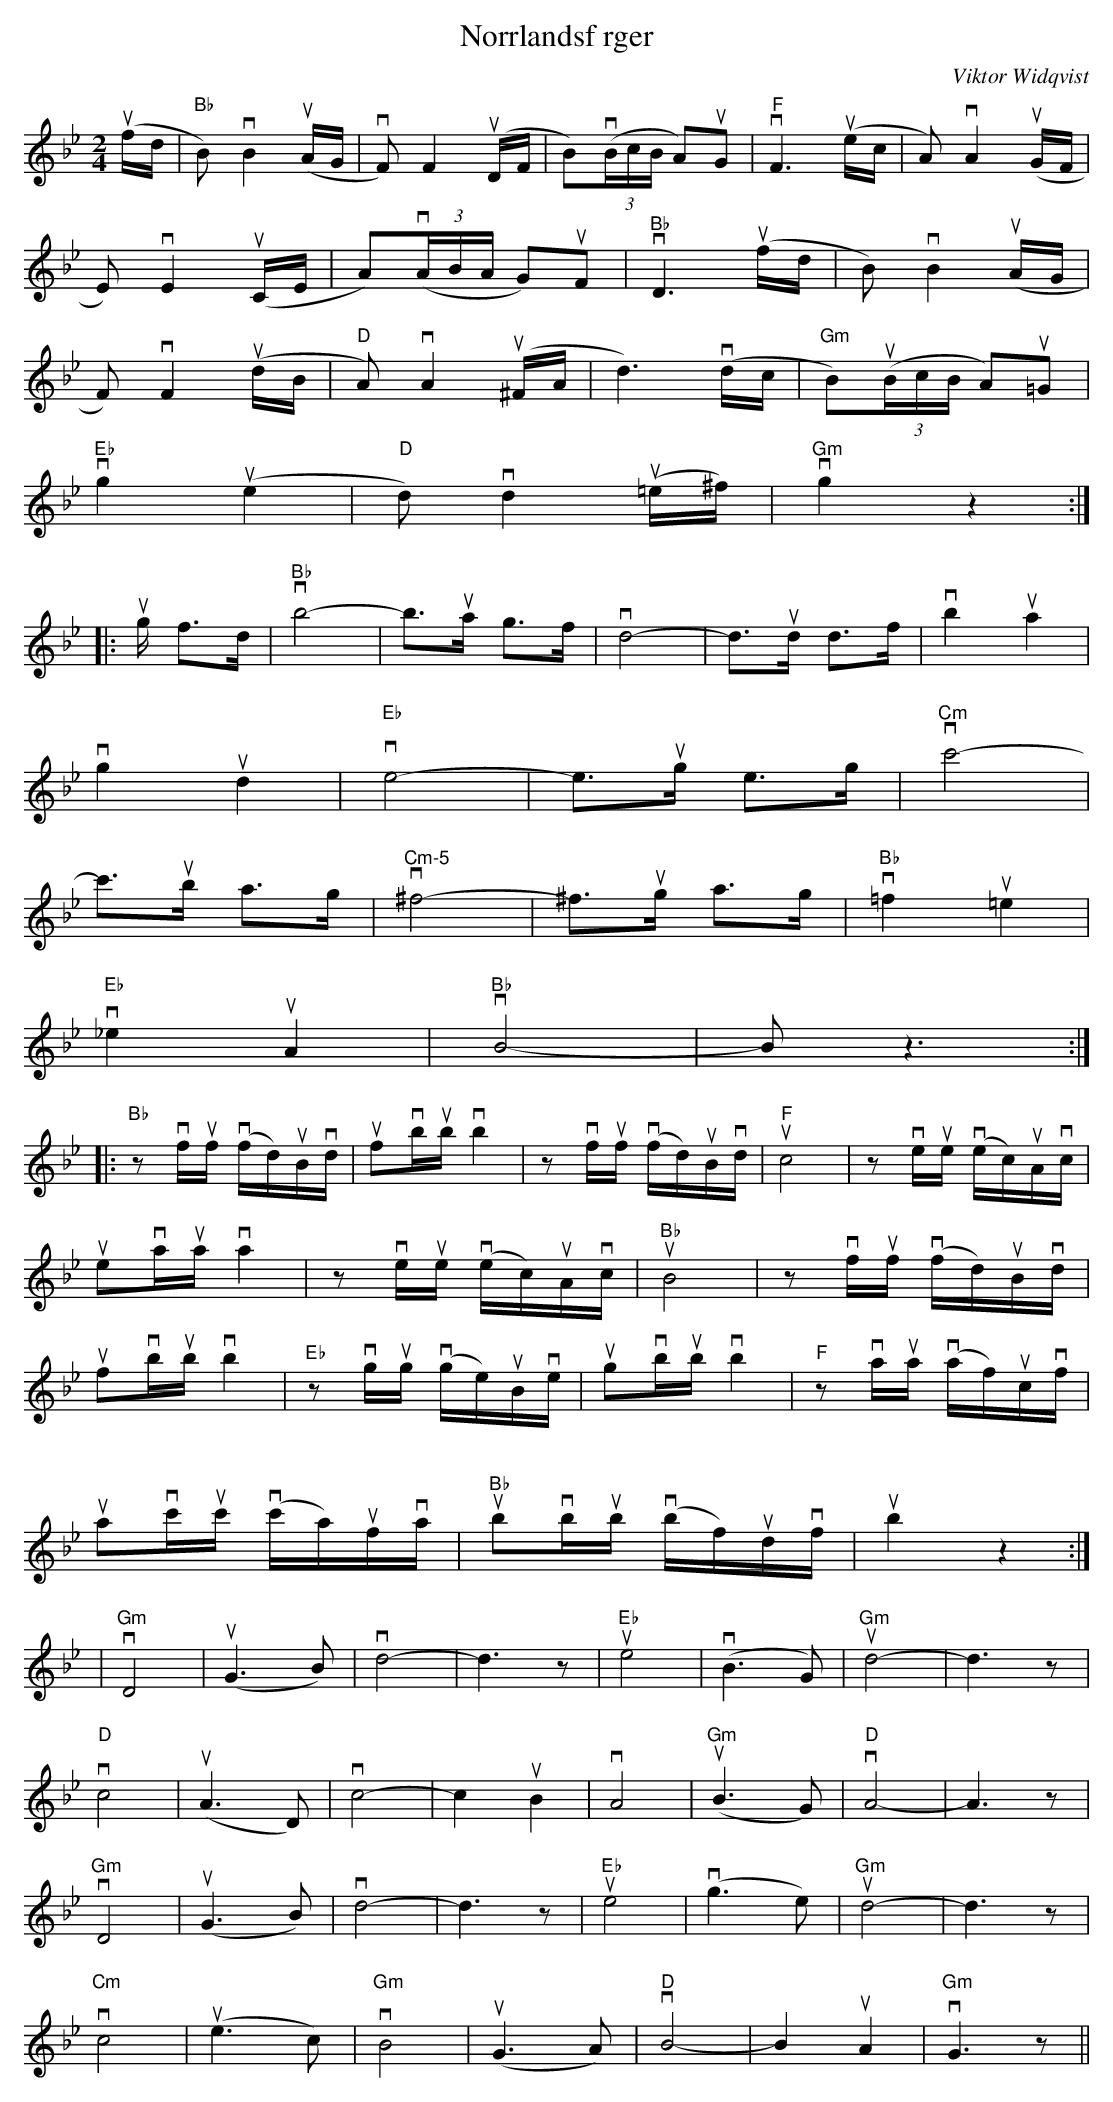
X:1
T:Norrlandsf rger
M:2/4
C:Viktor Widqvist
L:1/8
K:Bb
u(f/d/ |"Bb" B)vB2u(A/G/ | vF)F2u(D/F/ | B)(v(3B/c/B/ A)uG | "F"vF3u(e/c/ | A)vA2u(G/F/ |
E)vE2u(C/E/ | A)(v(3A/B/A/ G)uF |"Bb" vD3u(f/d/ | B)vB2 u(A/G/ |
F)vF2u(d/B/ | "D"A)vA2u(^F/A/ | d3)v(d/c/ | "Gm"B)(u(3B/c/B/ A)u=G |
"Eb"vg2 (u'e2 | "D"d)vd2u(=e/^f/) | "Gm"vg2z2 :|
|:ug/ f>d | "Bb"vb4- |b3/ua/ g>f | vd4- |d3/ud/ d>f | vb2 ua2 |
vg2 ud2 | "Eb"ve4- |e3/ug/ e>g |"Cm" vc'4- |
c'3/ub/ a>g | "Cm-5"v^f4- |^f3/ug/ a>g | "Bb"v=f2 u=e2 |
"Eb"v_e2 uA2 | "Bb"vB4- | B z3 :|
|:"Bb"zvf/2uf/2 (vf/2d/)2uB/2vd/2 | ufvb/2ub/2 vb2 |zvf/2uf/2 (vf/2d/2)uB/2vd/2 | "F"uc4 |zve/2ue/2 (ve/2c/2)uA/2vc/2 |
ueva/2ua/2 va2 |zve/2ue/2 (ve/2c/2)uA/2vc/2 | "Bb"uB4 |zvf/2uf/2 v(f/2d/2)uB/2vd/2 |
ufvb/2ub/2 vb2 |"Eb"zvg/2ug/2 (vg/2e/2)uB/2ve/2 | ugvb/2ub/2 vb2 |"F"zva/2ua/2 (va/2f/2)uc/2vf/2 |
uavc'/2uc'/2 (vc'/2a/2)uf/2va/2 | "Bb"ubvb/2ub/2 v(b/2f/2)ud/2vf/2 | ub2z2 :|
K:Gm
|"Gm" vD4 | u(G2>B2) | vd4- |d3z| "Eb"ue4 | v(B2>G2) | "Gm"ud4- |d3z|
"D"vc4 | u(A2>D2) | vc4- | c2 uB2 | vA4 | "Gm"u(B2>G2) | "D" vA4- | A3z|
"Gm"vD4 | u(G2>B2) | vd4- |d3z| "Eb"ue4 | v(g2>e2) | "Gm"ud4- |d3z|
"Cm"vc4 | u(e2>c2) | "Gm"vB4 | u(G2>A2) | "D"vB4- | B2 uA2 | "Gm"vG3z ||
